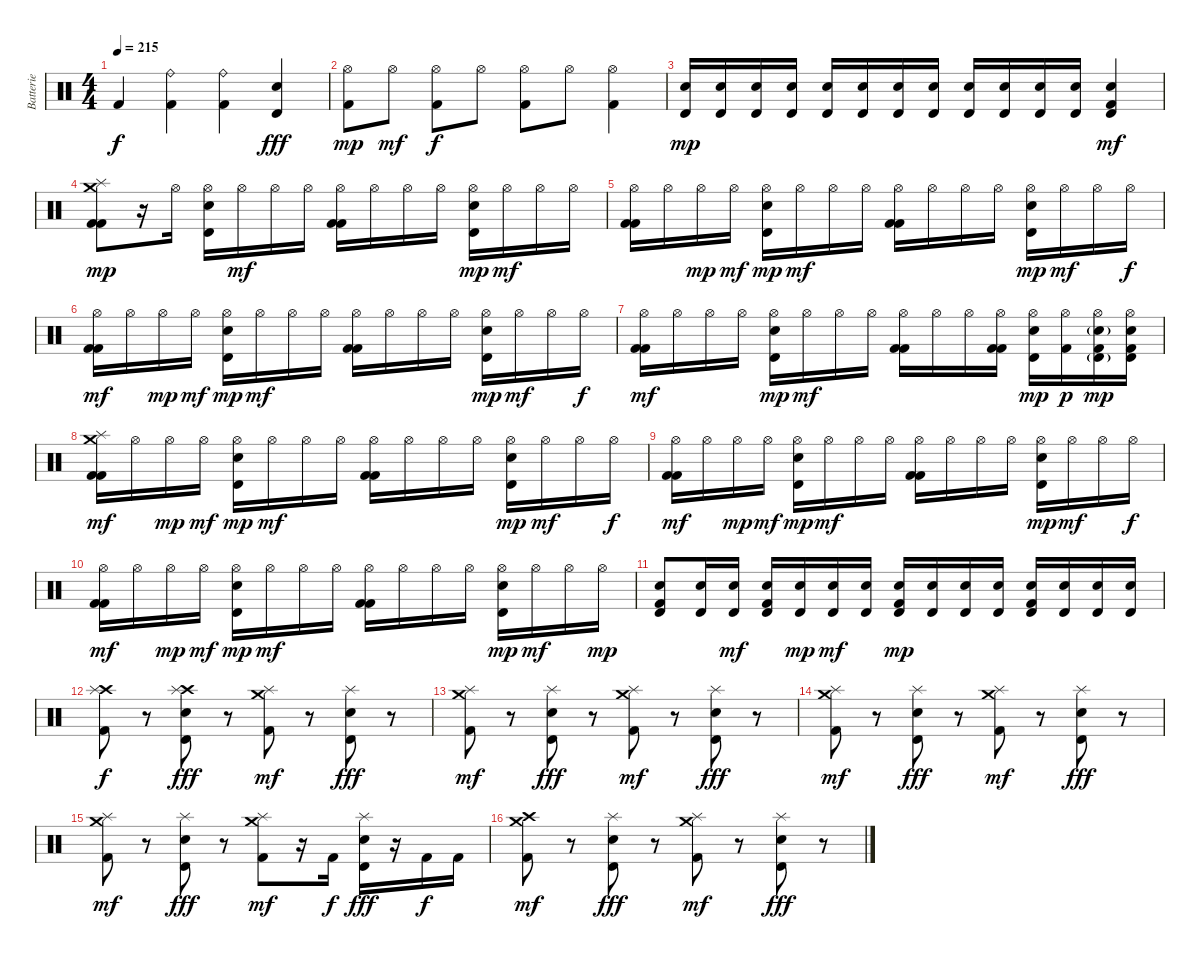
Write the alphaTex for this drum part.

\track ("Batterie" "Batterie") {instrument percussion}
\staff {score}
\articulation defaults
\ts (4 4)
\tempo 215
\clef neutral
\ks c "Kick (hit) 2".4{dy f}
("Ride (bell)" "Kick (hit) 2").4 ("Ride (bell)" "Kick (hit) 2").4 ("Timbale high (hit)" "Electric Snare (hit)").4{dy fff} |
("Hi-Hat (open)" "Kick (hit) 2").8{dy mp} "Hi-Hat (open)".8{dy mf} ("Hi-Hat (open)" "Kick (hit) 2").8{dy f} "Hi-Hat (open)".8 ("Hi-Hat (open)" "Kick (hit) 2").8 "Hi-Hat (open)".8 ("Hi-Hat (open)" "Kick (hit) 2").4 |
("Timbale high (hit)" "Electric Snare (hit)").16{dy mp} ("Timbale high (hit)" "Electric Snare (hit)").16 ("Timbale high (hit)" "Electric Snare (hit)").16 ("Timbale high (hit)" "Electric Snare (hit)").16 ("Timbale high (hit)" "Electric Snare (hit)").16 ("Timbale high (hit)" "Electric Snare (hit)").16 ("Timbale high (hit)" "Electric Snare (hit)").16 ("Timbale high (hit)" "Electric Snare (hit)").16 ("Timbale high (hit)" "Electric Snare (hit)").16 ("Timbale high (hit)" "Electric Snare (hit)").16 ("Timbale high (hit)" "Electric Snare (hit)").16 ("Timbale high (hit)" "Electric Snare (hit)").16 ("Timbale high (hit)" "Electric Snare (hit)" "Kick (hit) 2").4{dy mf} |
("Crash medium (hit)" "Splash (hit)" "Kick (hit) 2" "Kick (hit) 2").8{dy mp} r.16 "Hi-Hat (open)".16 ("Hi-Hat (open)" "Timbale high (hit)" "Electric Snare (hit)").16 "Hi-Hat (open)".16{dy mf} "Hi-Hat (open)".16 "Hi-Hat (open)".16 ("Hi-Hat (open)" "Kick (hit) 2" "Kick (hit) 2").16 "Hi-Hat (open)".16 "Hi-Hat (open)".16 "Hi-Hat (open)".16 ("Hi-Hat (open)" "Timbale high (hit)" "Electric Snare (hit)").16{dy mp} "Hi-Hat (open)".16{dy mf} "Hi-Hat (open)".16 "Hi-Hat (open)".16 |
("Hi-Hat (open)" "Kick (hit) 2" "Kick (hit) 2").16 "Hi-Hat (open)".16 "Hi-Hat (open)".16{dy mp} "Hi-Hat (open)".16{dy mf} ("Hi-Hat (open)" "Timbale high (hit)" "Electric Snare (hit)").16{dy mp} "Hi-Hat (open)".16{dy mf} "Hi-Hat (open)".16 "Hi-Hat (open)".16 ("Hi-Hat (open)" "Kick (hit) 2" "Kick (hit) 2").16 "Hi-Hat (open)".16 "Hi-Hat (open)".16 "Hi-Hat (open)".16 ("Hi-Hat (open)" "Timbale high (hit)" "Electric Snare (hit)").16{dy mp} "Hi-Hat (open)".16{dy mf} "Hi-Hat (open)".16 "Hi-Hat (open)".16{dy f} |
("Hi-Hat (open)" "Kick (hit) 2" "Kick (hit) 2").16{dy mf} "Hi-Hat (open)".16 "Hi-Hat (open)".16{dy mp} "Hi-Hat (open)".16{dy mf} ("Hi-Hat (open)" "Timbale high (hit)" "Electric Snare (hit)").16{dy mp} "Hi-Hat (open)".16{dy mf} "Hi-Hat (open)".16 "Hi-Hat (open)".16 ("Hi-Hat (open)" "Kick (hit) 2" "Kick (hit) 2").16 "Hi-Hat (open)".16 "Hi-Hat (open)".16 "Hi-Hat (open)".16 ("Hi-Hat (open)" "Timbale high (hit)" "Electric Snare (hit)").16{dy mp} "Hi-Hat (open)".16{dy mf} "Hi-Hat (open)".16 "Hi-Hat (open)".16{dy f} |
("Hi-Hat (open)" "Kick (hit) 2" "Kick (hit) 2").16{dy mf} "Hi-Hat (open)".16 "Hi-Hat (open)".16 "Hi-Hat (open)".16 ("Hi-Hat (open)" "Timbale high (hit)" "Electric Snare (hit)").16{dy mp} "Hi-Hat (open)".16{dy mf} "Hi-Hat (open)".16 "Hi-Hat (open)".16 ("Hi-Hat (open)" "Kick (hit) 2" "Kick (hit) 2").16 "Hi-Hat (open)".16 "Hi-Hat (open)".16 ("Hi-Hat (open)" "Kick (hit) 2" "Kick (hit) 2").16 ("Hi-Hat (open)" "Timbale high (hit)" "Electric Snare (hit)").16{dy mp} ("Hi-Hat (open)" "Kick (hit) 2").16{dy p} ("Hi-Hat (open)" "Timbale high (hit)"{g} "Electric Snare (hit)"{g} "Kick (hit) 2").16{dy mp} ("Hi-Hat (open)" "Timbale high (hit)" "Electric Snare (hit)" "Kick (hit) 2").16 |
("Crash medium (hit)" "Splash (hit)" "Kick (hit) 2" "Kick (hit) 2").16{dy mf} "Hi-Hat (open)".16 "Hi-Hat (open)".16{dy mp} "Hi-Hat (open)".16{dy mf} ("Hi-Hat (open)" "Timbale high (hit)" "Electric Snare (hit)").16{dy mp} "Hi-Hat (open)".16{dy mf} "Hi-Hat (open)".16 "Hi-Hat (open)".16 ("Hi-Hat (open)" "Kick (hit) 2" "Kick (hit) 2").16 "Hi-Hat (open)".16 "Hi-Hat (open)".16 "Hi-Hat (open)".16 ("Hi-Hat (open)" "Timbale high (hit)" "Electric Snare (hit)").16{dy mp} "Hi-Hat (open)".16{dy mf} "Hi-Hat (open)".16 "Hi-Hat (open)".16{dy f} |
("Hi-Hat (open)" "Kick (hit) 2" "Kick (hit) 2").16{dy mf} "Hi-Hat (open)".16 "Hi-Hat (open)".16{dy mp} "Hi-Hat (open)".16{dy mf} ("Hi-Hat (open)" "Timbale high (hit)" "Electric Snare (hit)").16{dy mp} "Hi-Hat (open)".16{dy mf} "Hi-Hat (open)".16 "Hi-Hat (open)".16 ("Hi-Hat (open)" "Kick (hit) 2" "Kick (hit) 2").16 "Hi-Hat (open)".16 "Hi-Hat (open)".16 "Hi-Hat (open)".16 ("Hi-Hat (open)" "Timbale high (hit)" "Electric Snare (hit)").16{dy mp} "Hi-Hat (open)".16{dy mf} "Hi-Hat (open)".16 "Hi-Hat (open)".16{dy f} |
("Hi-Hat (open)" "Kick (hit) 2" "Kick (hit) 2").16{dy mf} "Hi-Hat (open)".16 "Hi-Hat (open)".16{dy mp} "Hi-Hat (open)".16{dy mf} ("Hi-Hat (open)" "Timbale high (hit)" "Electric Snare (hit)").16{dy mp} "Hi-Hat (open)".16{dy mf} "Hi-Hat (open)".16 "Hi-Hat (open)".16 ("Hi-Hat (open)" "Kick (hit) 2" "Kick (hit) 2").16 "Hi-Hat (open)".16 "Hi-Hat (open)".16 "Hi-Hat (open)".16 ("Hi-Hat (open)" "Timbale high (hit)" "Electric Snare (hit)").16{dy mp} "Hi-Hat (open)".16{dy mf} "Hi-Hat (open)".16 "Hi-Hat (open)".16{dy mp} |
("Timbale high (hit)" "Electric Snare (hit)" "Kick (hit) 2").8 ("Timbale high (hit)" "Electric Snare (hit)").16 ("Timbale high (hit)" "Electric Snare (hit)").16{dy mf} ("Timbale high (hit)" "Electric Snare (hit)" "Kick (hit) 2").16 ("Timbale high (hit)" "Electric Snare (hit)").16{dy mp} ("Timbale high (hit)" "Electric Snare (hit)").16{dy mf} ("Timbale high (hit)" "Electric Snare (hit)").16 ("Timbale high (hit)" "Electric Snare (hit)" "Kick (hit) 2").16{dy mp} ("Timbale high (hit)" "Electric Snare (hit)").16 ("Timbale high (hit)" "Electric Snare (hit)").16 ("Timbale high (hit)" "Electric Snare (hit)").16 ("Timbale high (hit)" "Electric Snare (hit)" "Kick (hit) 2").16 ("Timbale high (hit)" "Electric Snare (hit)").16 ("Timbale high (hit)" "Electric Snare (hit)").16 ("Timbale high (hit)" "Electric Snare (hit)").16 |
("Crash high (hit)" "Splash (hit)" "Kick (hit) 2").8{dy f} r.8 ("Crash high (hit)" "Splash (hit)" "Timbale high (hit)" "Electric Snare (hit)").8{dy fff} r.8 ("Crash medium (hit)" "Splash (hit)" "Kick (hit) 2").8{dy mf} r.8 ("Splash (hit)" "Timbale high (hit)" "Electric Snare (hit)").8{dy fff} r.8 |
("Crash medium (hit)" "Splash (hit)" "Kick (hit) 2").8{dy mf} r.8 ("Splash (hit)" "Timbale high (hit)" "Electric Snare (hit)").8{dy fff} r.8 ("Crash medium (hit)" "Splash (hit)" "Kick (hit) 2").8{dy mf} r.8 ("Splash (hit)" "Timbale high (hit)" "Electric Snare (hit)").8{dy fff} r.8 |
("Crash medium (hit)" "Splash (hit)" "Kick (hit) 2").8{dy mf} r.8 ("Splash (hit)" "Timbale high (hit)" "Electric Snare (hit)").8{dy fff} r.8 ("Crash medium (hit)" "Splash (hit)" "Kick (hit) 2").8{dy mf} r.8 ("Splash (hit)" "Timbale high (hit)" "Electric Snare (hit)").8{dy fff} r.8 |
("Crash medium (hit)" "Splash (hit)" "Kick (hit) 2").8{dy mf} r.8 ("Splash (hit)" "Timbale high (hit)" "Electric Snare (hit)").8{dy fff} r.8 ("Crash medium (hit)" "Splash (hit)" "Kick (hit) 2").8{dy mf} r.16 "Kick (hit) 2".16{dy f} ("Splash (hit)" "Timbale high (hit)" "Electric Snare (hit)").16{dy fff} r.16 "Kick (hit) 2".16{dy f} "Kick (hit) 2".16 |
("Crash high (hit)" "Crash medium (hit)" "Kick (hit) 2").8{dy mf} r.8 ("Splash (hit)" "Timbale high (hit)" "Electric Snare (hit)").8{dy fff} r.8 ("Crash medium (hit)" "Splash (hit)" "Kick (hit) 2").8{dy mf} r.8 ("Splash (hit)" "Timbale high (hit)" "Electric Snare (hit)").8{dy fff} r.8
